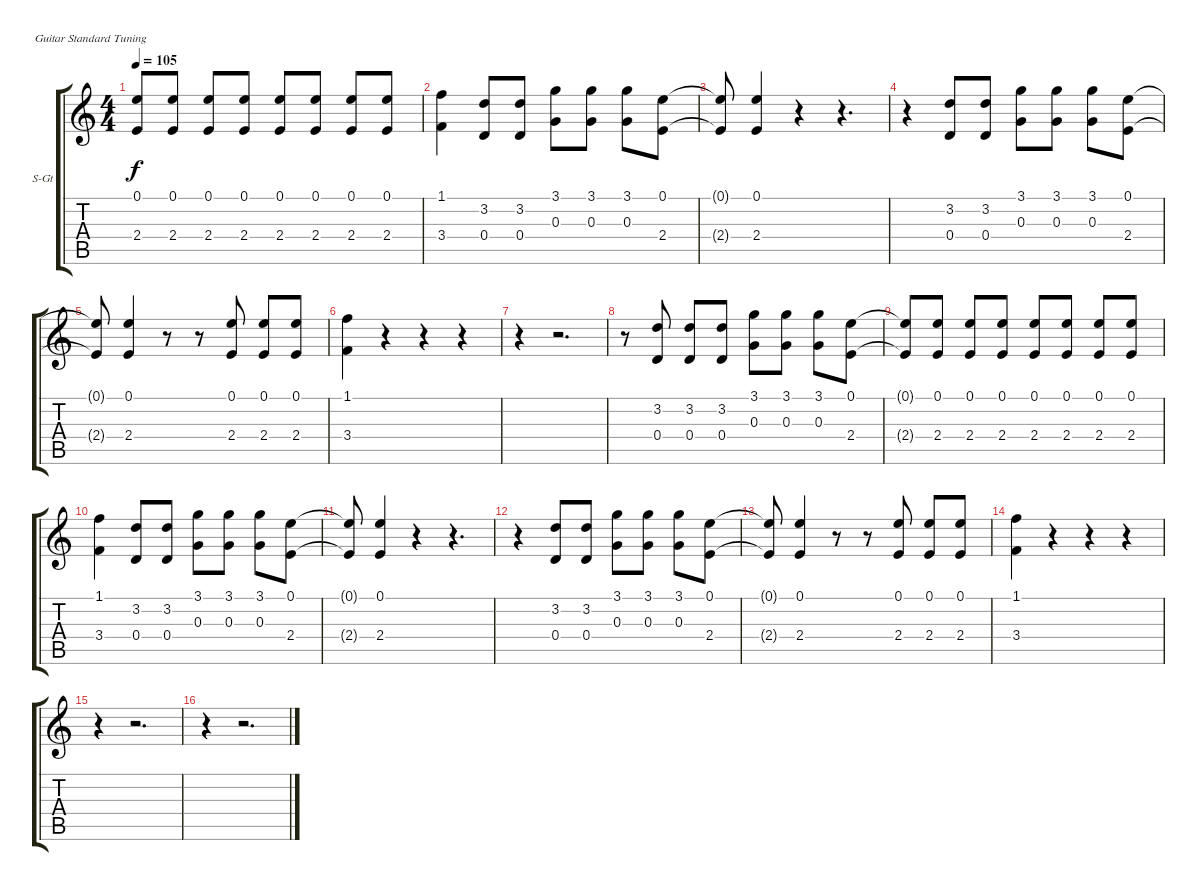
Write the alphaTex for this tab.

\bracketExtendMode groupsimilarinstruments
\firstSystemTrackNameOrientation horizontal
\otherSystemsTrackNameOrientation horizontal
\track ("Õîð" "S-Gt") {instrument choiraahs}
\staff {score tabs}
\tuning (E4 B3 G3 D3 A2 E2)
\displaytranspose 12
\ts (4 4)
\tempo 105
\clef g2
\ks c
(0.1{t} 2.4{t}).8{dy f} (0.1 2.4).8 (0.1 2.4).8 (0.1 2.4).8 (0.1 2.4).8 (0.1 2.4).8 (0.1 2.4).8 (0.1 2.4).8 |
(1.1 3.4).4 (3.2 0.4).8 (3.2 0.4).8 (3.1 0.3).8 (3.1 0.3).8 (3.1 0.3).8 (0.1 2.4).8 |
(0.1{t} 2.4{t}).8 (0.1 2.4).4 r.4 r.4{d} |
r.4 (3.2 0.4).8 (3.2 0.4).8 (3.1 0.3).8 (3.1 0.3).8 (3.1 0.3).8 (0.1 2.4).8 |
(0.1{t} 2.4{t}).8 (0.1 2.4).4 r.8 r.8 (0.1 2.4).8 (0.1 2.4).8 (0.1 2.4).8 |
(1.1 3.4).4 r.4 r.4 r.4 |
r.4 r.2{d} |
r.8 (3.2 0.4).8 (3.2 0.4).8 (3.2 0.4).8 (3.1 0.3).8 (3.1 0.3).8 (3.1 0.3).8 (0.1 2.4).8 |
(0.1{t} 2.4{t}).8 (0.1 2.4).8 (0.1 2.4).8 (0.1 2.4).8 (0.1 2.4).8 (0.1 2.4).8 (0.1 2.4).8 (0.1 2.4).8 |
(1.1 3.4).4 (3.2 0.4).8 (3.2 0.4).8 (3.1 0.3).8 (3.1 0.3).8 (3.1 0.3).8 (0.1 2.4).8 |
(0.1{t} 2.4{t}).8 (0.1 2.4).4 r.4 r.4{d} |
r.4 (3.2 0.4).8 (3.2 0.4).8 (3.1 0.3).8 (3.1 0.3).8 (3.1 0.3).8 (0.1 2.4).8 |
(0.1{t} 2.4{t}).8 (0.1 2.4).4 r.8 r.8 (0.1 2.4).8 (0.1 2.4).8 (0.1 2.4).8 |
(1.1 3.4).4 r.4 r.4 r.4 |
r.4 r.2{d} |
r.4 r.2{d}
